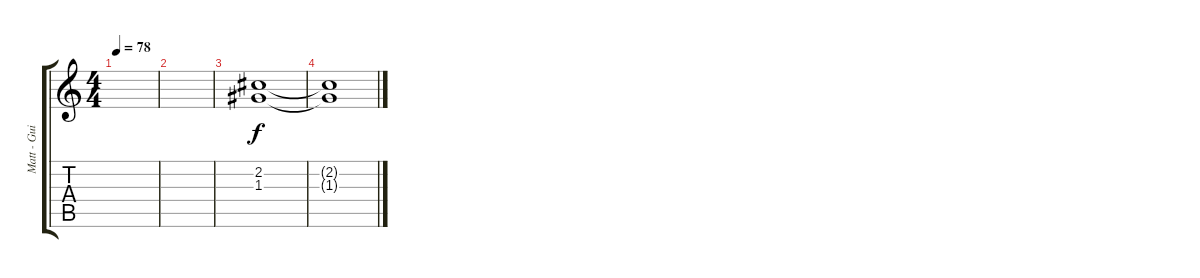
\track ("Matt - Guitar Overdub" "Matt - Gui") {instrument overdrivenguitar}
\staff {score tabs}
\tuning (E4 B3 G3 D3 A2 E2) {hide}
\ts (4 4)
\tempo 78
\clef g2
\ks c
|
|
(2.2 1.3).1 |
(2.2{t} 1.3{t}).1
